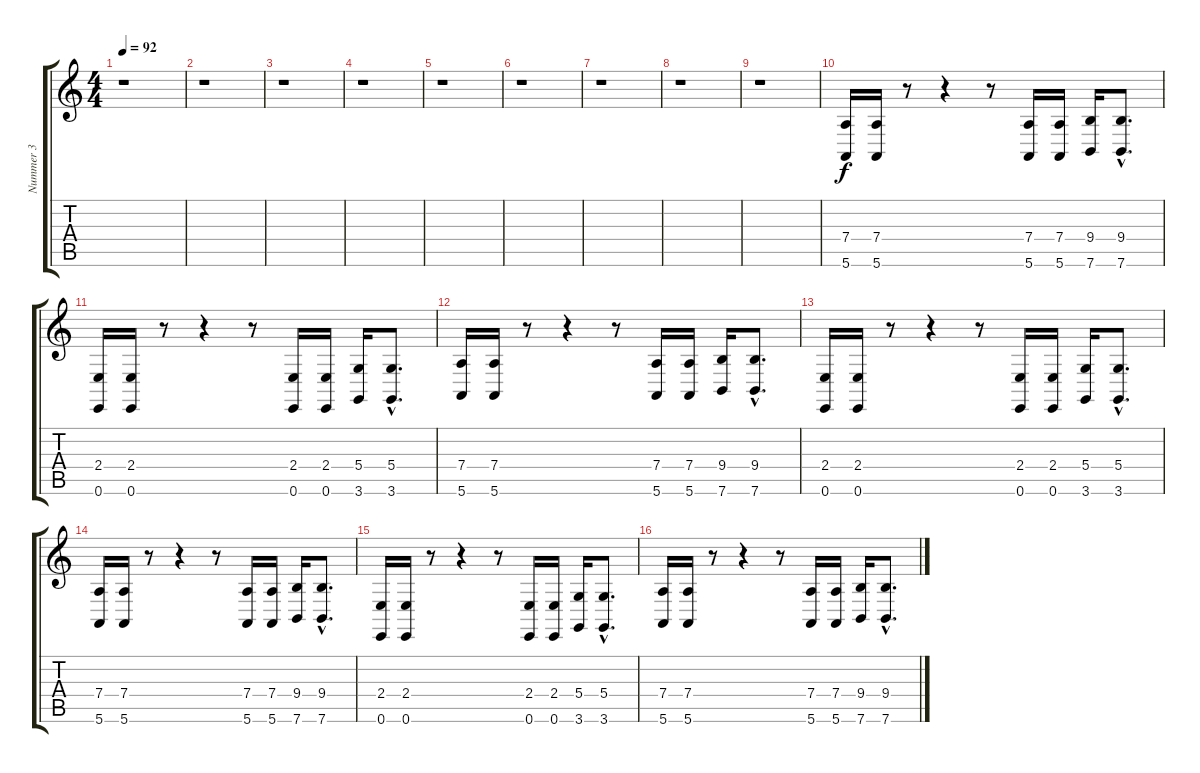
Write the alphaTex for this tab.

\track ("Nummer 3" "Nummer 3") {instrument altosax}
\staff {score tabs}
\tuning (E4 B3 G3 D3 A2 E2) {hide}
\ts (4 4)
\tempo 92
\clef g2
\ks c
r.1{dy f} |
r.1 |
r.1 |
r.1 |
r.1 |
r.1 |
r.1 |
r.1 |
r.1 |
(7.4 5.6).16 (7.4 5.6).16 r.8 r.4 r.8 (7.4 5.6).16 (7.4 5.6).16 (9.4 7.6).16 (9.4{hac} 7.6{hac}).8{d} |
(2.4 0.6).16 (2.4 0.6).16 r.8 r.4 r.8 (2.4 0.6).16 (2.4 0.6).16 (5.4 3.6).16 (5.4{hac} 3.6{hac}).8{d} |
(7.4 5.6).16 (7.4 5.6).16 r.8 r.4 r.8 (7.4 5.6).16 (7.4 5.6).16 (9.4 7.6).16 (9.4{hac} 7.6{hac}).8{d} |
(2.4 0.6).16 (2.4 0.6).16 r.8 r.4 r.8 (2.4 0.6).16 (2.4 0.6).16 (5.4 3.6).16 (5.4{hac} 3.6{hac}).8{d} |
(7.4 5.6).16 (7.4 5.6).16 r.8 r.4 r.8 (7.4 5.6).16 (7.4 5.6).16 (9.4 7.6).16 (9.4{hac} 7.6{hac}).8{d} |
(2.4 0.6).16 (2.4 0.6).16 r.8 r.4 r.8 (2.4 0.6).16 (2.4 0.6).16 (5.4 3.6).16 (5.4{hac} 3.6{hac}).8{d} |
(7.4 5.6).16 (7.4 5.6).16 r.8 r.4 r.8 (7.4 5.6).16 (7.4 5.6).16 (9.4 7.6).16 (9.4{hac} 7.6{hac}).8{d}
